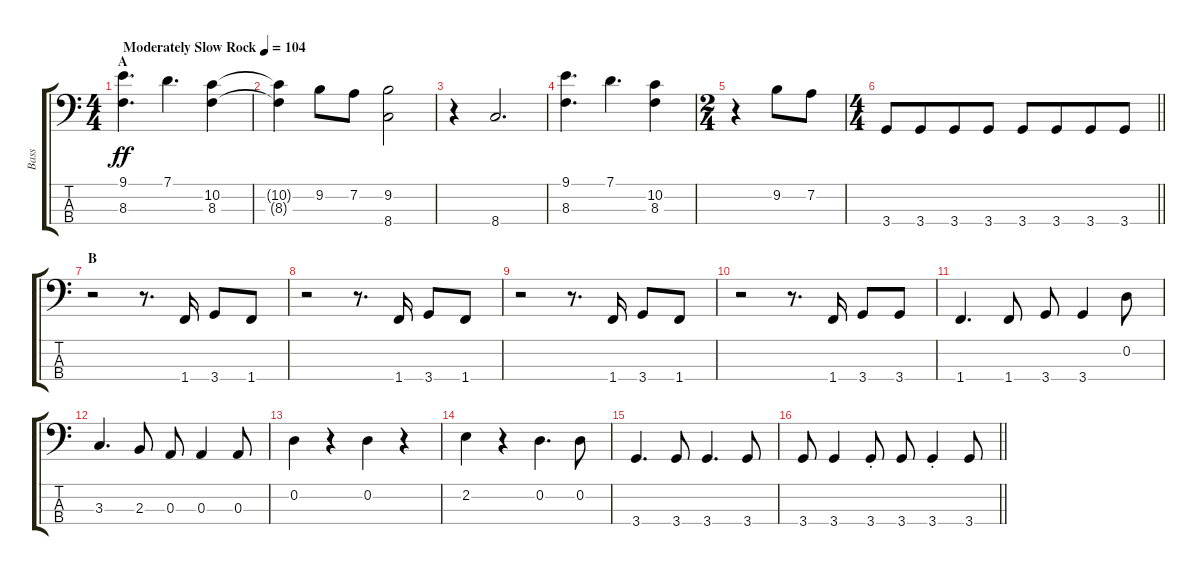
\track ("Bass" "Bass") {instrument electricbassfinger}
\staff {score tabs}
\tuning (G2 D2 A1 E1) {hide}
\ts (4 4)
\section ("" "A")
\tempo (104 "Moderately Slow Rock")
\clef f4
\ks c
(9.1 8.3).4{d dy ff instrument electricbassfinger} 7.1.4{d} (10.2 8.3).4 |
(10.2{t} 8.3{t}).4 9.2.8 7.2.8 (9.2 8.4).2 |
r.4 8.4.2{d} |
(9.1 8.3).4{d} 7.1.4{d} (10.2 8.3).4 |
\ts (2 4)
r.4 9.2.8 7.2.8 |
\ts (4 4)
\barLineRight lightlight
3.4.8 3.4.8{beam merge} 3.4.8 3.4.8 3.4.8 3.4.8{beam merge} 3.4.8 3.4.8 |
\section ("" "B")
r.2 r.8{d} 1.4.16 3.4.8 1.4.8 |
r.2 r.8{d} 1.4.16 3.4.8 1.4.8 |
r.2 r.8{d} 1.4.16 3.4.8 1.4.8 |
r.2 r.8{d} 1.4.16 3.4.8 3.4.8 |
1.4.4{d} 1.4.8 3.4.8 3.4.4 0.2.8 |
3.3.4{d} 2.3.8 0.3.8 0.3.4 0.3.8 |
0.2.4 r.4 0.2.4 r.4 |
2.2.4 r.4 0.2.4{d} 0.2.8 |
3.4.4{d} 3.4.8 3.4.4{d} 3.4.8 |
\barLineRight lightlight
3.4.8 3.4.4 3.4{st}.8 3.4.8 3.4{st}.4 3.4.8
